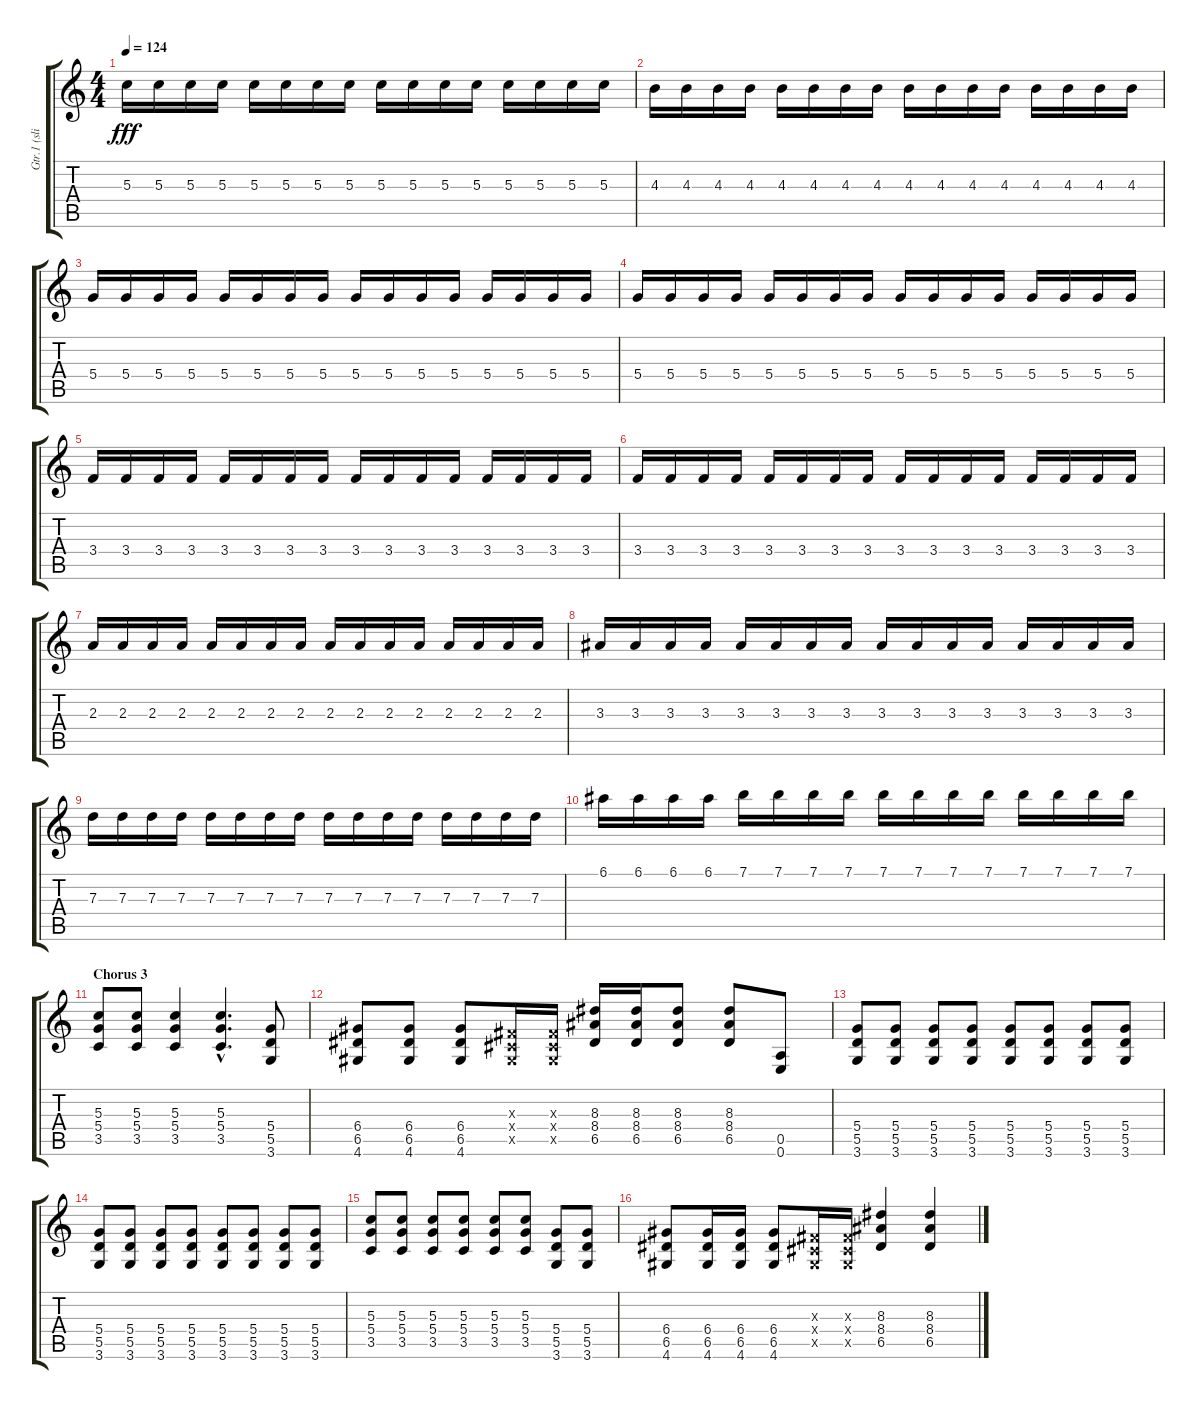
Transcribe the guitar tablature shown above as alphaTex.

\track ("Gtr.1 (slight disto.)" "Gtr.1 (sli") {instrument overdrivenguitar}
\staff {score tabs}
\tuning (E4 B3 G3 D3 A2 E2) {hide}
\ts (4 4)
\tempo 124
\clef g2
\ks c
5.3.16{dy fff} 5.3.16 5.3.16 5.3.16 5.3.16 5.3.16 5.3.16 5.3.16 5.3.16 5.3.16 5.3.16 5.3.16 5.3.16 5.3.16 5.3.16 5.3.16 |
4.3.16 4.3.16 4.3.16 4.3.16 4.3.16 4.3.16 4.3.16 4.3.16 4.3.16 4.3.16 4.3.16 4.3.16 4.3.16 4.3.16 4.3.16 4.3.16 |
5.4.16 5.4.16 5.4.16 5.4.16 5.4.16 5.4.16 5.4.16 5.4.16 5.4.16 5.4.16 5.4.16 5.4.16 5.4.16 5.4.16 5.4.16 5.4.16 |
5.4.16 5.4.16 5.4.16 5.4.16 5.4.16 5.4.16 5.4.16 5.4.16 5.4.16 5.4.16 5.4.16 5.4.16 5.4.16 5.4.16 5.4.16 5.4.16 |
3.4.16 3.4.16 3.4.16 3.4.16 3.4.16 3.4.16 3.4.16 3.4.16 3.4.16 3.4.16 3.4.16 3.4.16 3.4.16 3.4.16 3.4.16 3.4.16 |
3.4.16 3.4.16 3.4.16 3.4.16 3.4.16 3.4.16 3.4.16 3.4.16 3.4.16 3.4.16 3.4.16 3.4.16 3.4.16 3.4.16 3.4.16 3.4.16 |
2.3.16 2.3.16 2.3.16 2.3.16 2.3.16 2.3.16 2.3.16 2.3.16 2.3.16 2.3.16 2.3.16 2.3.16 2.3.16 2.3.16 2.3.16 2.3.16 |
3.3.16 3.3.16 3.3.16 3.3.16 3.3.16 3.3.16 3.3.16 3.3.16 3.3.16 3.3.16 3.3.16 3.3.16 3.3.16 3.3.16 3.3.16 3.3.16 |
7.3.16 7.3.16 7.3.16 7.3.16 7.3.16 7.3.16 7.3.16 7.3.16 7.3.16 7.3.16 7.3.16 7.3.16 7.3.16 7.3.16 7.3.16 7.3.16 |
6.1.16 6.1.16 6.1.16 6.1.16 7.1.16 7.1.16 7.1.16 7.1.16 7.1.16 7.1.16 7.1.16 7.1.16 7.1.16 7.1.16 7.1.16 7.1.16 |
\section ("" "Chorus 3")
(5.3 5.4 3.5).8{instrument distortionguitar} (5.3 5.4 3.5).8 (5.3 5.4 3.5).4 (5.3{hac} 5.4{hac} 3.5{hac}).4{d} (5.4 5.5 3.6).8 |
(6.4 6.5 4.6).8 (6.4 6.5 4.6).8 (6.4 6.5 4.6).8 (-1.3{x} -1.4{x} -1.5{x}).16 (-1.3{x} -1.4{x} -1.5{x}).16 (8.3 8.4 6.5).16 (8.3 8.4 6.5).16 (8.3 8.4 6.5).8 (8.3 8.4 6.5).8 (0.5 0.6).8 |
(5.4 5.5 3.6).8 (5.4 5.5 3.6).8 (5.4 5.5 3.6).8 (5.4 5.5 3.6).8 (5.4 5.5 3.6).8 (5.4 5.5 3.6).8 (5.4 5.5 3.6).8 (5.4 5.5 3.6).8 |
(5.4 5.5 3.6).8 (5.4 5.5 3.6).8 (5.4 5.5 3.6).8 (5.4 5.5 3.6).8 (5.4 5.5 3.6).8 (5.4 5.5 3.6).8 (5.4 5.5 3.6).8 (5.4 5.5 3.6).8 |
(5.3 5.4 3.5).8 (5.3 5.4 3.5).8 (5.3 5.4 3.5).8 (5.3 5.4 3.5).8 (5.3 5.4 3.5).8 (5.3 5.4 3.5).8 (5.4 5.5 3.6).8 (5.4 5.5 3.6).8 |
(6.4 6.5 4.6).8 (6.4 6.5 4.6).16 (6.4 6.5 4.6).16 (6.4 6.5 4.6).8 (-1.3{x} -1.4{x} -1.5{x}).16 (-1.3{x} -1.4{x} -1.5{x}).16 (8.3 8.4 6.5).4 (8.3 8.4{ss} 6.5{ss}).4
